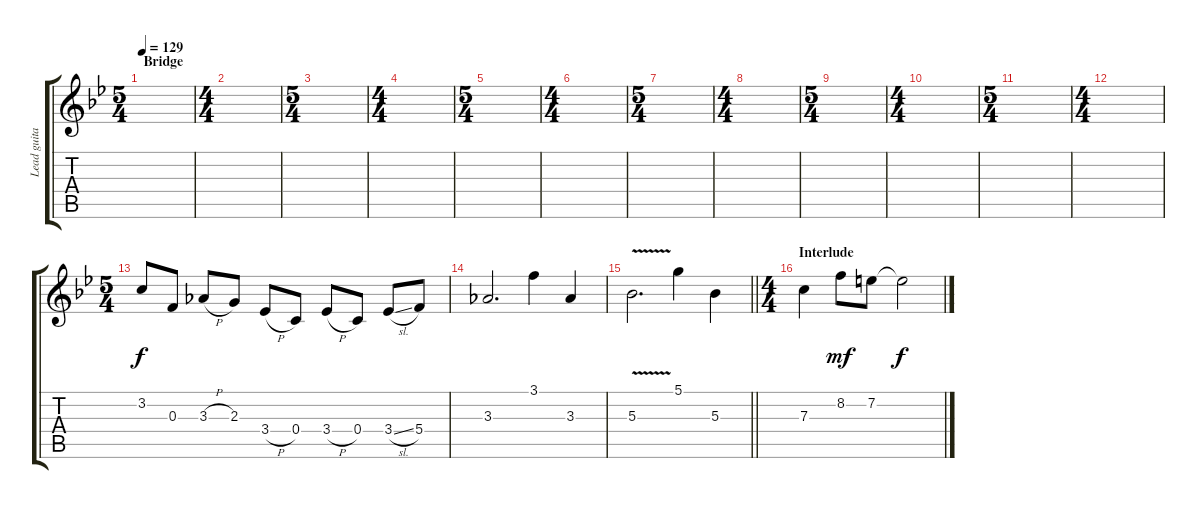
\track ("Lead guitar (drive)" "Lead guita") {instrument overdrivenguitar}
\staff {score tabs}
\tuning (D4 A3 F3 C3 G2 C2) {hide}
\ts (5 4)
\section ("" "Bridge")
\tempo 129
\clef g2
\ks bb
|
\ts (4 4)
|
\ts (5 4)
|
\ts (4 4)
|
\ts (5 4)
|
\ts (4 4)
|
\ts (5 4)
|
\ts (4 4)
|
\ts (5 4)
|
\ts (4 4)
|
\ts (5 4)
|
\ts (4 4)
|
\ts (5 4)
3.2.8 0.3.8 3.3{h}.8 2.3.8 3.4{h}.8 0.4.8 3.4{h}.8 0.4.8 3.4{sl}.8 5.4.8 |
3.3.2{d} 3.1.4{dy f} 3.3.4 |
\barLineRight lightlight
5.3{v}.2{d} 5.1.4 5.3.4 |
\ts (4 4)
\section ("" "Interlude")
7.3.4 8.2.8{dy mf} 7.2.8 7.2{t}.2{dy f}
